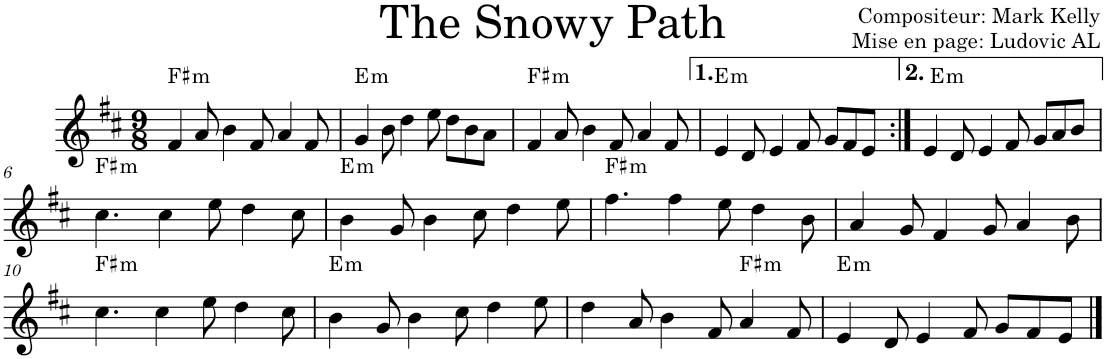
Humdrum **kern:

**kern	**harte
*part1	*part1
*staff1	*
*I"Violon	*
*I'Vln.	*
*clefG2	*
*k[f#c#]	*
*M9/8	*
=1	=1
!	!LO:H:kt=m
4f#/	F#:min
8a/	.
4b\	.
8f#/	.
4a/	.
8f#/	.
=2	=2
!	!LO:H:kt=m
4g/	E:min
8b\	.
4dd\	.
8ee\	.
8dd\L	.
8b\	.
8a\J	.
=3	=3
!	!LO:H:kt=m
4f#/	F#:min
8a/	.
4b\	.
8f#/	.
4a/	.
8f#/	.
=4	=4
!	!LO:H:kt=m
4e/	E:min
8d/	.
4e/	.
8f#/	.
8g/L	.
8f#/	.
8e/J	.
=5:|!	=5:|!
!	!LO:H:kt=m
4e/	E:min
8d/	.
4e/	.
8f#/	.
8g/L	.
8a/	.
8b/J	.
!!LO:LB:g=z
=6	=6
!	!LO:H:kt=m
4.cc#\	F#:min
4cc#\	.
8ee\	.
4dd\	.
8cc#\	.
=7	=7
!	!LO:H:kt=m
4b\	E:min
8g/	.
4b\	.
8cc#\	.
4dd\	.
8ee\	.
=8	=8
!	!LO:H:kt=m
4.ff#\	F#:min
4ff#\	.
8ee\	.
4dd\	.
8b\	.
=9	=9
4a/	.
8g/	.
4f#/	.
8g/	.
4a/	.
8b\	.
!!LO:LB:g=z
=10	=10
!	!LO:H:kt=m
4.cc#\	F#:min
4cc#\	.
8ee\	.
4dd\	.
8cc#\	.
=11	=11
!	!LO:H:kt=m
4b\	E:min
8g/	.
4b\	.
8cc#\	.
4dd\	.
8ee\	.
=12	=12
4dd\	.
8a/	.
4b\	.
8f#/	.
!	!LO:H:kt=m
4a/	F#:min
8f#/	.
=13	=13
!	!LO:H:kt=m
4e/	E:min
8d/	.
4e/	.
8f#/	.
8g/L	.
8f#/	.
8e/J	.
==	==
*-	*-
